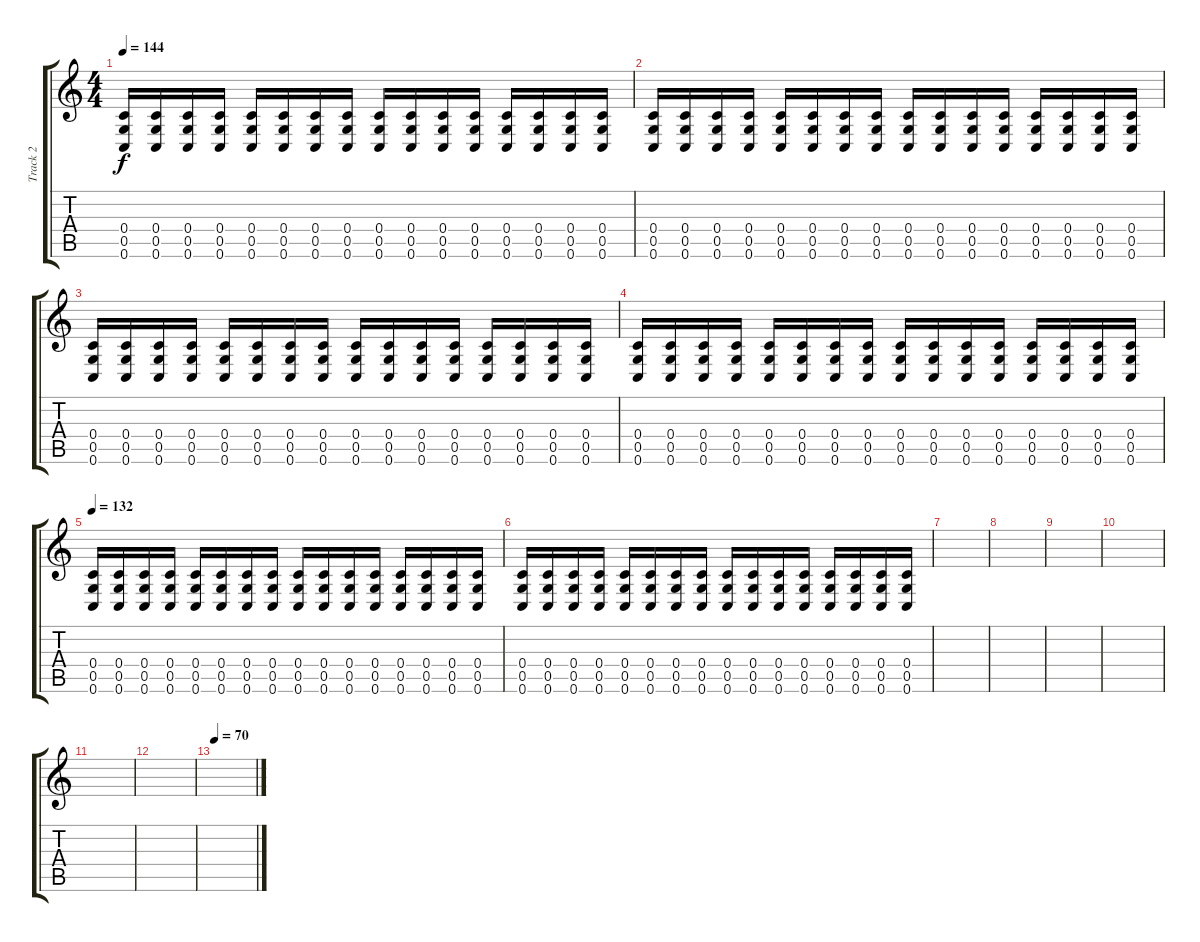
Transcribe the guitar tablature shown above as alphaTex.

\track ("Track 2" "Track 2") {instrument electricguitarjazz}
\staff {score tabs}
\tuning (D4 A3 F3 C3 G2 C2) {hide}
\ts (4 4)
\tempo 144
\clef g2
\ks c
(0.4 0.5 0.6).16{dy f} (0.4 0.5 0.6).16 (0.4 0.5 0.6).16 (0.4 0.5 0.6).16 (0.4 0.5 0.6).16 (0.4 0.5 0.6).16 (0.4 0.5 0.6).16 (0.4 0.5 0.6).16 (0.4 0.5 0.6).16 (0.4 0.5 0.6).16 (0.4 0.5 0.6).16 (0.4 0.5 0.6).16 (0.4 0.5 0.6).16 (0.4 0.5 0.6).16 (0.4 0.5 0.6).16 (0.4 0.5 0.6).16 |
(0.4 0.5 0.6).16 (0.4 0.5 0.6).16 (0.4 0.5 0.6).16 (0.4 0.5 0.6).16 (0.4 0.5 0.6).16 (0.4 0.5 0.6).16 (0.4 0.5 0.6).16 (0.4 0.5 0.6).16 (0.4 0.5 0.6).16 (0.4 0.5 0.6).16 (0.4 0.5 0.6).16 (0.4 0.5 0.6).16 (0.4 0.5 0.6).16 (0.4 0.5 0.6).16 (0.4 0.5 0.6).16 (0.4 0.5 0.6).16 |
(0.4 0.5 0.6).16 (0.4 0.5 0.6).16 (0.4 0.5 0.6).16 (0.4 0.5 0.6).16 (0.4 0.5 0.6).16 (0.4 0.5 0.6).16 (0.4 0.5 0.6).16 (0.4 0.5 0.6).16 (0.4 0.5 0.6).16 (0.4 0.5 0.6).16 (0.4 0.5 0.6).16 (0.4 0.5 0.6).16 (0.4 0.5 0.6).16 (0.4 0.5 0.6).16 (0.4 0.5 0.6).16 (0.4 0.5 0.6).16 |
(0.4 0.5 0.6).16 (0.4 0.5 0.6).16 (0.4 0.5 0.6).16 (0.4 0.5 0.6).16 (0.4 0.5 0.6).16 (0.4 0.5 0.6).16 (0.4 0.5 0.6).16 (0.4 0.5 0.6).16 (0.4 0.5 0.6).16 (0.4 0.5 0.6).16 (0.4 0.5 0.6).16 (0.4 0.5 0.6).16 (0.4 0.5 0.6).16 (0.4 0.5 0.6).16 (0.4 0.5 0.6).16 (0.4 0.5 0.6).16 |
\tempo 132
(0.4 0.5 0.6).16{volume 0} (0.4 0.5 0.6).16 (0.4 0.5 0.6).16 (0.4 0.5 0.6).16 (0.4 0.5 0.6).16 (0.4 0.5 0.6).16 (0.4 0.5 0.6).16 (0.4 0.5 0.6).16 (0.4 0.5 0.6).16 (0.4 0.5 0.6).16 (0.4 0.5 0.6).16 (0.4 0.5 0.6).16 (0.4 0.5 0.6).16 (0.4 0.5 0.6).16 (0.4 0.5 0.6).16 (0.4 0.5 0.6).16 |
(0.4 0.5 0.6).16 (0.4 0.5 0.6).16 (0.4 0.5 0.6).16 (0.4 0.5 0.6).16 (0.4 0.5 0.6).16 (0.4 0.5 0.6).16 (0.4 0.5 0.6).16 (0.4 0.5 0.6).16 (0.4 0.5 0.6).16 (0.4 0.5 0.6).16 (0.4 0.5 0.6).16 (0.4 0.5 0.6).16 (0.4 0.5 0.6).16 (0.4 0.5 0.6).16 (0.4 0.5 0.6).16 (0.4 0.5 0.6).16 |
|
|
|
|
|
|
\tempo 70
